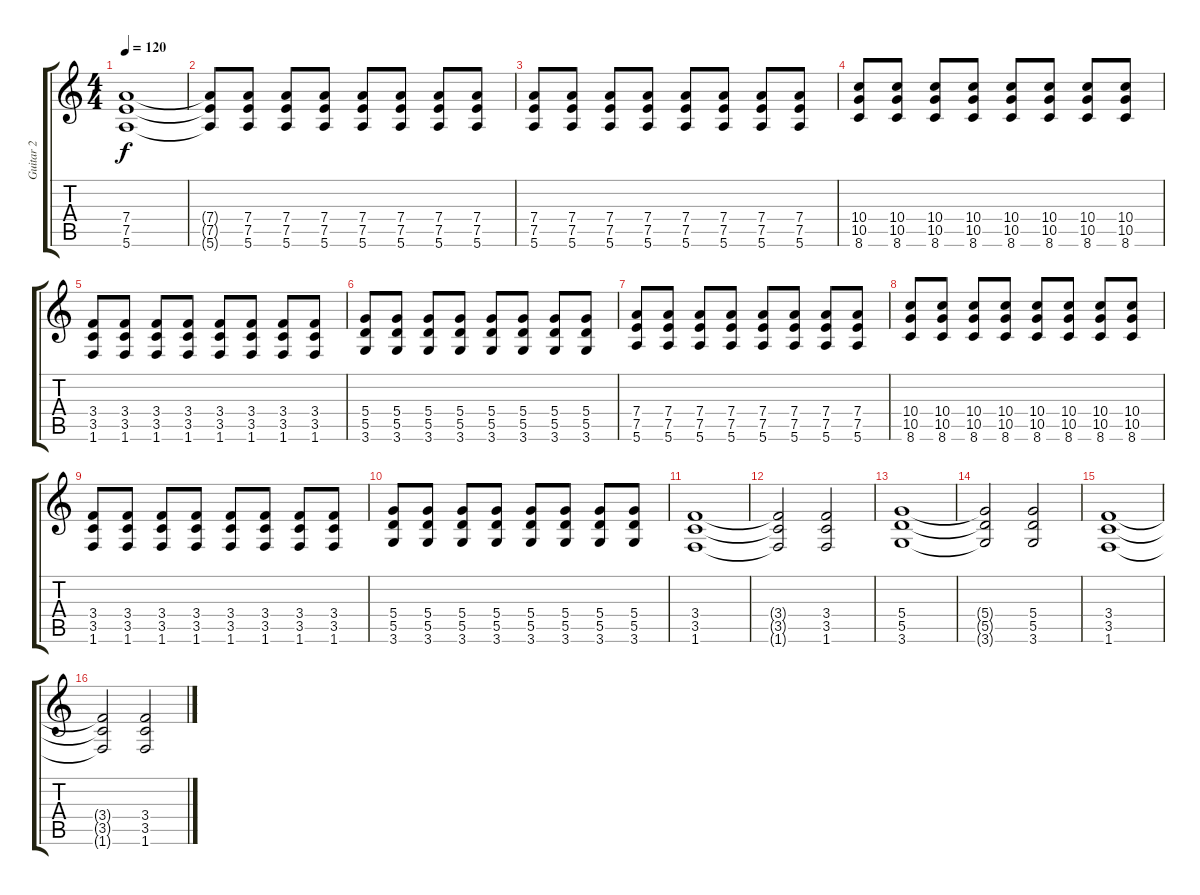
\track ("Guitar 2" "Guitar 2") {instrument distortionguitar}
\staff {score tabs}
\tuning (E4 B3 G3 D3 A2 E2) {hide}
\ts (4 4)
\tempo 120
\clef g2
\ks c
(7.4{t} 7.5{t} 5.6{t}).1{dy f} |
(7.4{t} 7.5{t} 5.6{t}).8 (7.4 7.5 5.6).8 (7.4 7.5 5.6).8 (7.4 7.5 5.6).8 (7.4 7.5 5.6).8 (7.4 7.5 5.6).8 (7.4 7.5 5.6).8 (7.4 7.5 5.6).8 |
(7.4 7.5 5.6).8 (7.4 7.5 5.6).8 (7.4 7.5 5.6).8 (7.4 7.5 5.6).8 (7.4 7.5 5.6).8 (7.4 7.5 5.6).8 (7.4 7.5 5.6).8 (7.4 7.5 5.6).8 |
(10.4 10.5 8.6).8 (10.4 10.5 8.6).8 (10.4 10.5 8.6).8 (10.4 10.5 8.6).8 (10.4 10.5 8.6).8 (10.4 10.5 8.6).8 (10.4 10.5 8.6).8 (10.4 10.5 8.6).8 |
(3.4 3.5 1.6).8 (3.4 3.5 1.6).8 (3.4 3.5 1.6).8 (3.4 3.5 1.6).8 (3.4 3.5 1.6).8 (3.4 3.5 1.6).8 (3.4 3.5 1.6).8 (3.4 3.5 1.6).8 |
(5.4 5.5 3.6).8 (5.4 5.5 3.6).8 (5.4 5.5 3.6).8 (5.4 5.5 3.6).8 (5.4 5.5 3.6).8 (5.4 5.5 3.6).8 (5.4 5.5 3.6).8 (5.4 5.5 3.6).8 |
(7.4 7.5 5.6).8 (7.4 7.5 5.6).8 (7.4 7.5 5.6).8 (7.4 7.5 5.6).8 (7.4 7.5 5.6).8 (7.4 7.5 5.6).8 (7.4 7.5 5.6).8 (7.4 7.5 5.6).8 |
(10.4 10.5 8.6).8 (10.4 10.5 8.6).8 (10.4 10.5 8.6).8 (10.4 10.5 8.6).8 (10.4 10.5 8.6).8 (10.4 10.5 8.6).8 (10.4 10.5 8.6).8 (10.4 10.5 8.6).8 |
(3.4 3.5 1.6).8 (3.4 3.5 1.6).8 (3.4 3.5 1.6).8 (3.4 3.5 1.6).8 (3.4 3.5 1.6).8 (3.4 3.5 1.6).8 (3.4 3.5 1.6).8 (3.4 3.5 1.6).8 |
(5.4 5.5 3.6).8 (5.4 5.5 3.6).8 (5.4 5.5 3.6).8 (5.4 5.5 3.6).8 (5.4 5.5 3.6).8 (5.4 5.5 3.6).8 (5.4 5.5 3.6).8 (5.4 5.5 3.6).8 |
(3.4 3.5 1.6).1 |
(3.4{t} 3.5{t} 1.6{t}).2 (3.4 3.5 1.6).2 |
(5.4 5.5 3.6).1 |
(5.4{t} 5.5{t} 3.6{t}).2 (5.4 5.5 3.6).2 |
(3.4 3.5 1.6).1 |
(3.4{t} 3.5{t} 1.6{t}).2 (3.4 3.5 1.6).2
